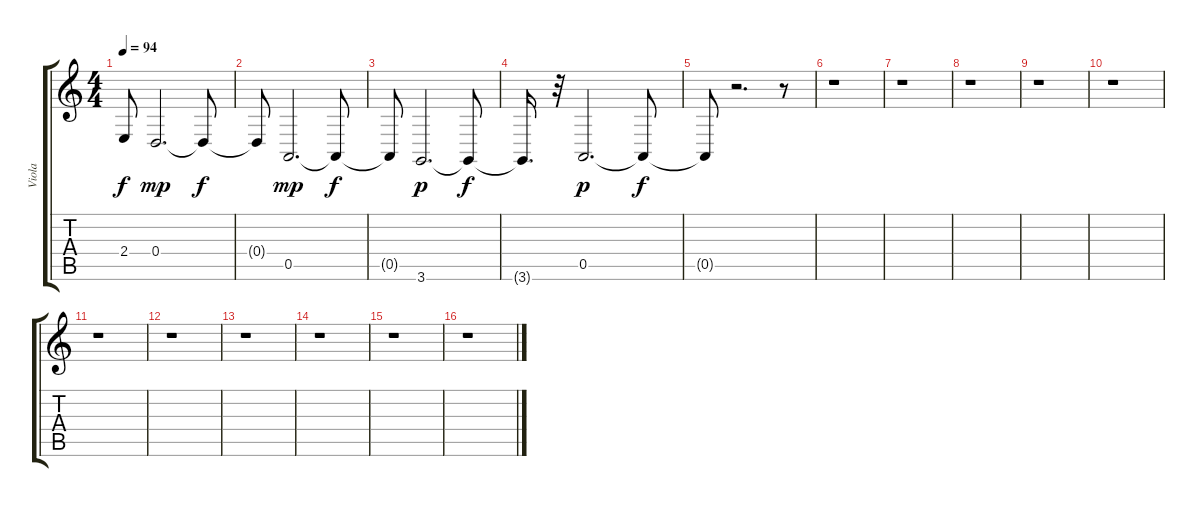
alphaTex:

\track ("Viola" "Viola") {instrument viola}
\staff {score tabs}
\tuning (E4 B3 G3 D3 A2 E2) {hide}
\ts (4 4)
\tempo 94
\clef g2
\ks c
2.4{t}.8{dy f} 0.4.2{d dy mp} 0.4{t}.8{dy f} |
0.4{t}.8 0.5.2{d dy mp} 0.5{t}.8{dy f} |
0.5{t}.8 3.6.2{d dy p} 3.6{t}.8{dy f} |
3.6{t}.16{d} r.32 0.5.2{d dy p} 0.5{t}.8{dy f} |
0.5{t}.8 r.2{d} r.8 |
r.1 |
r.1 |
r.1 |
r.1 |
r.1 |
r.1 |
r.1 |
r.1 |
r.1 |
r.1 |
r.1
